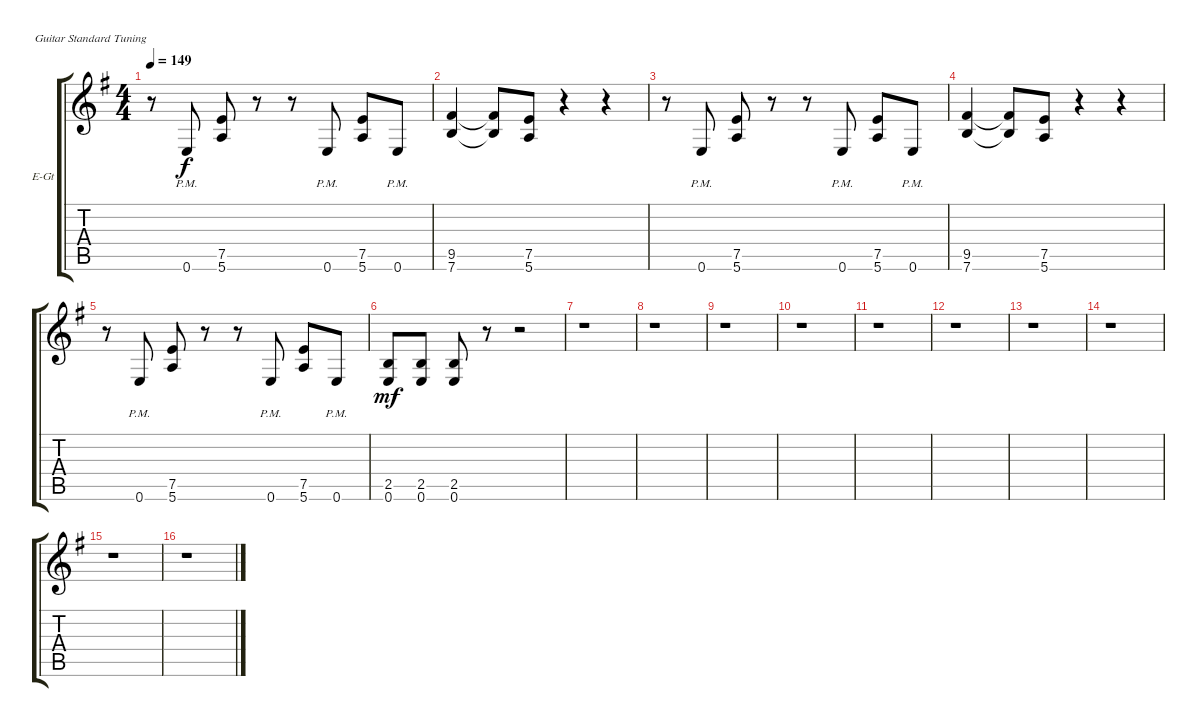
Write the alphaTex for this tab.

\defaultSystemsLayout 4
\bracketExtendMode groupsimilarinstruments
\firstSystemTrackNameOrientation horizontal
\otherSystemsTrackNameOrientation horizontal
\track ("Rhythm Guitar" "E-Gt") {instrument distortionguitar}
\staff {score tabs}
\tuning (E4 B3 G3 D3 A2 E2)
\ts (4 4)
\tempo 149
\clef g2
\ks eminor
r.8{dy f} 0.6{pm}.8 (7.5 5.6).8 r.8 r.8 0.6{pm}.8 (7.5 5.6).8 0.6{pm}.8 |
(9.5 7.6).4 (9.5{t} 7.6{t}).8 (7.5 5.6).8 r.4 r.4 |
r.8 0.6{pm}.8 (7.5 5.6).8 r.8 r.8 0.6{pm}.8 (7.5 5.6).8 0.6{pm}.8 |
(9.5 7.6).4 (9.5{t} 7.6{t}).8 (7.5 5.6).8 r.4 r.4 |
r.8 0.6{pm}.8 (7.5 5.6).8 r.8 r.8 0.6{pm}.8 (7.5 5.6).8 0.6{pm}.8 |
(2.5 0.6).8{dy mf} (0.6 2.5).8 (2.5 0.6).8 r.8 r.2 |
r.1 |
r.1 |
r.1 |
r.1 |
r.1 |
r.1 |
r.1 |
r.1 |
r.1 |
r.1
